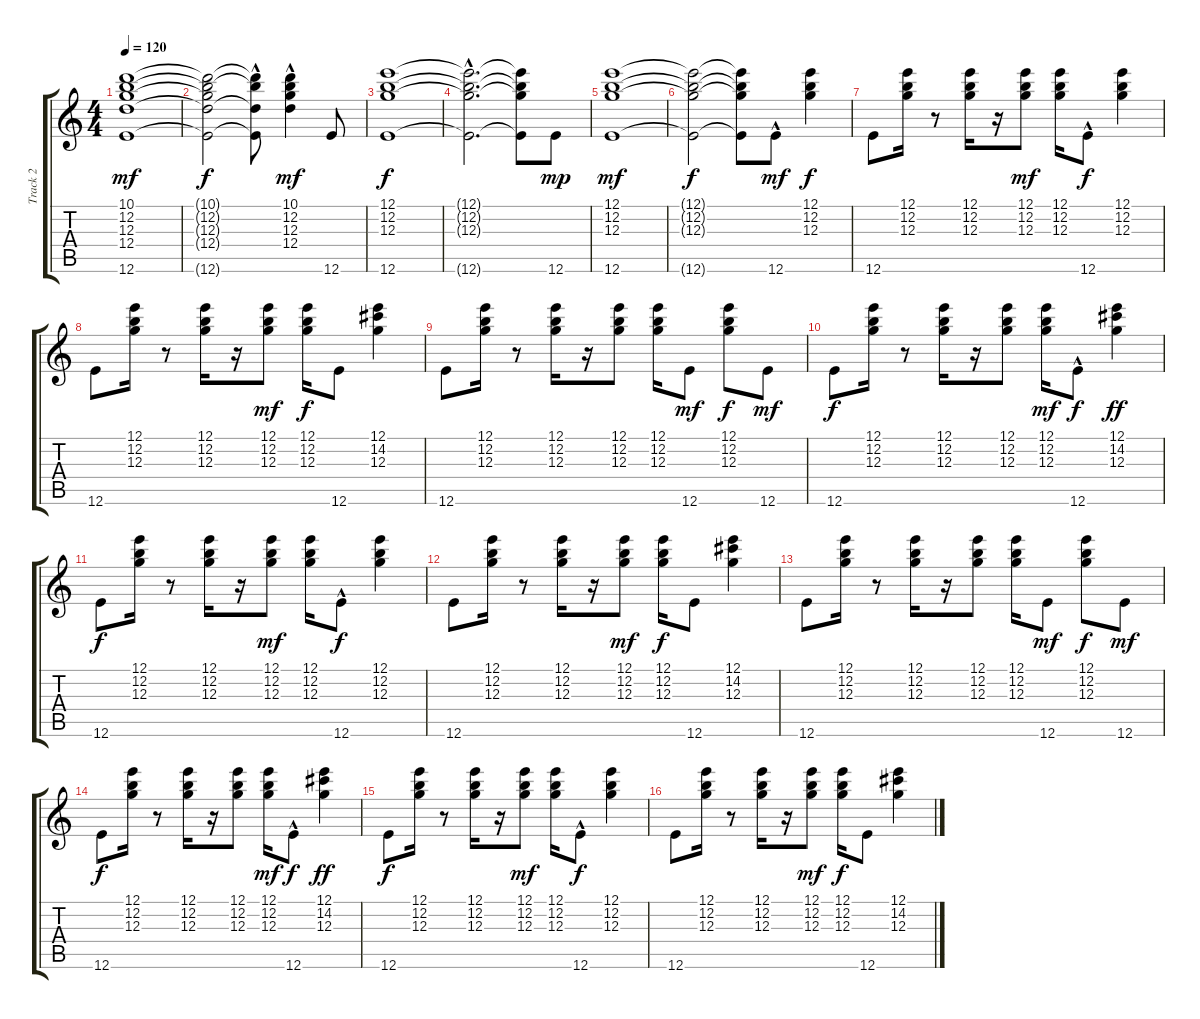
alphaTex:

\track ("Track 2" "Track 2") {instrument electricguitarclean}
\staff {score tabs}
\tuning (E4 B3 G3 D3 A2 E2) {hide}
\ts (4 4)
\tempo 120
\clef g2
\ks c
(10.1 12.2 12.3 12.4 12.6).1{dy mf} |
(10.1{t} 12.2{t} 12.3{t} 12.4{t} 12.6{t}).2{dy f} (10.1{t} 12.2{t} 12.4{t} 12.6{hac t}).8 (10.1{hac} 12.2{hac} 12.3 12.4{hac}).4{dy mf} 12.6.8 |
(12.1 12.2 12.3 12.6).1{dy f} |
(12.1{hac t} 12.2{hac t} 12.3{hac t} 12.6{hac t}).2{d} (12.1{t} 12.2{t} 12.3{t} 12.6{t}).8 12.6.8{dy mp} |
(12.1 12.2 12.3 12.6).1{dy mf} |
(12.1{t} 12.2{t} 12.3{t} 12.6{t}).2{dy f} (12.1{t} 12.2{t} 12.3{t} 12.6{t}).8 12.6{hac}.8{dy mf} (12.1 12.2 12.3).4{dy f} |
12.6.8 (12.1 12.2 12.3).16 r.8 (12.1 12.2 12.3).16 r.16 (12.1 12.2 12.3).8{dy mf} (12.1 12.2 12.3).16 12.6{hac}.8{dy f} (12.1 12.2 12.3).4 |
12.6.8 (12.1 12.2 12.3).16 r.8 (12.1 12.2 12.3).16 r.16 (12.1 12.2 12.3).8{dy mf} (12.1 12.2 12.3).16{dy f} 12.6.8 (12.1 14.2 12.3).4 |
12.6.8 (12.1 12.2 12.3).16 r.8 (12.1 12.2 12.3).16 r.16 (12.1 12.2 12.3).8 (12.1 12.2 12.3).16 12.6.8{dy mf} (12.1 12.2 12.3).8{dy f} 12.6.8{dy mf} |
12.6.8{dy f} (12.1 12.2 12.3).16 r.8 (12.1 12.2 12.3).16 r.16 (12.1 12.2 12.3).8 (12.1 12.2 12.3).16{dy mf} 12.6{hac}.8{dy f} (12.1 14.2 12.3).4{dy ff} |
12.6.8{dy f} (12.1 12.2 12.3).16 r.8 (12.1 12.2 12.3).16 r.16 (12.1 12.2 12.3).8{dy mf} (12.1 12.2 12.3).16 12.6{hac}.8{dy f} (12.1 12.2 12.3).4 |
12.6.8 (12.1 12.2 12.3).16 r.8 (12.1 12.2 12.3).16 r.16 (12.1 12.2 12.3).8{dy mf} (12.1 12.2 12.3).16{dy f} 12.6.8 (12.1 14.2 12.3).4 |
12.6.8 (12.1 12.2 12.3).16 r.8 (12.1 12.2 12.3).16 r.16 (12.1 12.2 12.3).8 (12.1 12.2 12.3).16 12.6.8{dy mf} (12.1 12.2 12.3).8{dy f} 12.6.8{dy mf} |
12.6.8{dy f} (12.1 12.2 12.3).16 r.8 (12.1 12.2 12.3).16 r.16 (12.1 12.2 12.3).8 (12.1 12.2 12.3).16{dy mf} 12.6{hac}.8{dy f} (12.1 14.2 12.3).4{dy ff} |
12.6.8{dy f} (12.1 12.2 12.3).16 r.8 (12.1 12.2 12.3).16 r.16 (12.1 12.2 12.3).8{dy mf} (12.1 12.2 12.3).16 12.6{hac}.8{dy f} (12.1 12.2 12.3).4 |
12.6.8 (12.1 12.2 12.3).16 r.8 (12.1 12.2 12.3).16 r.16 (12.1 12.2 12.3).8{dy mf} (12.1 12.2 12.3).16{dy f} 12.6.8 (12.1 14.2 12.3).4
